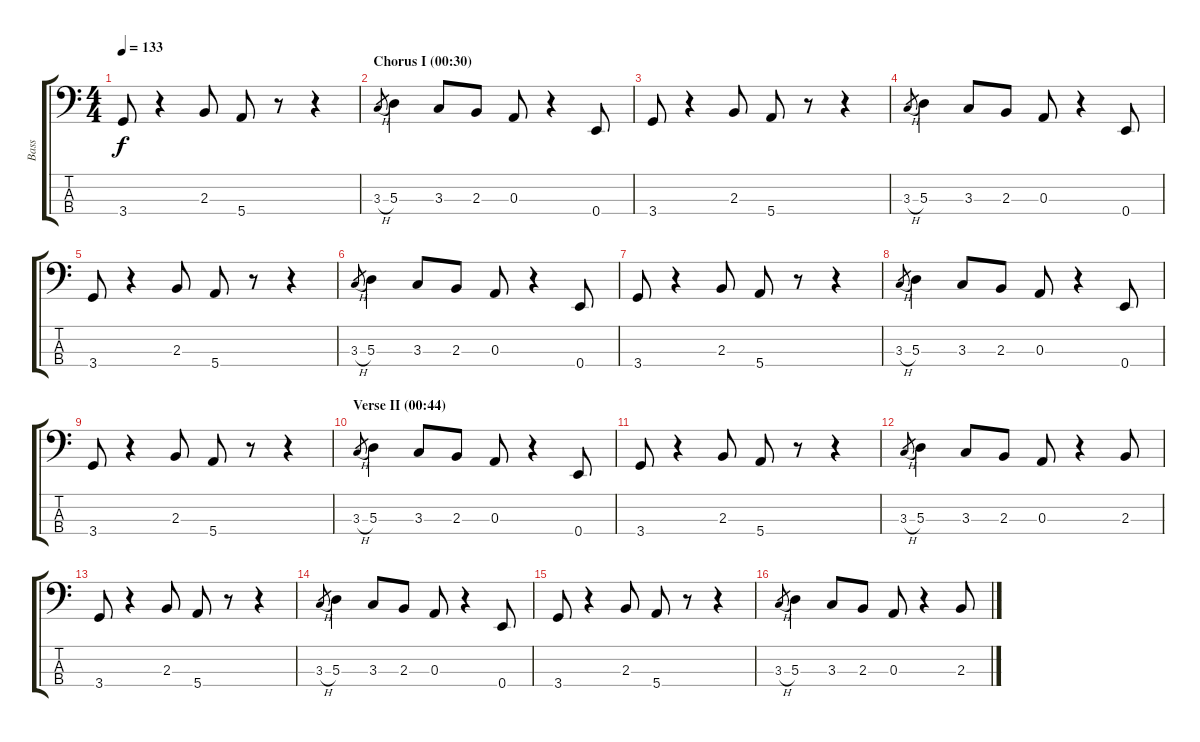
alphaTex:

\track ("Bass" "Bass") {instrument electricbassfinger}
\staff {score tabs}
\tuning (G2 D2 A1 E1) {hide}
\ts (4 4)
\tempo 133
\clef f4
\ks c
3.4.8{dy f} r.4 2.3.8 5.4.8 r.8 r.4 |
\section ("" "Chorus I (00:30)")
3.3{h}.8{gr} 5.3.4 3.3.8 2.3.8 0.3.8 r.4 0.4.8 |
3.4.8 r.4 2.3.8 5.4.8 r.8 r.4 |
3.3{h}.8{gr} 5.3.4 3.3.8 2.3.8 0.3.8 r.4 0.4.8 |
3.4.8 r.4 2.3.8 5.4.8 r.8 r.4 |
3.3{h}.8{gr} 5.3.4 3.3.8 2.3.8 0.3.8 r.4 0.4.8 |
3.4.8 r.4 2.3.8 5.4.8 r.8 r.4 |
3.3{h}.8{gr} 5.3.4 3.3.8 2.3.8 0.3.8 r.4 0.4.8 |
3.4.8 r.4 2.3.8 5.4.8 r.8 r.4 |
\section ("" "Verse II (00:44)")
3.3{h}.8{gr} 5.3.4 3.3.8 2.3.8 0.3.8 r.4 0.4.8 |
3.4.8 r.4 2.3.8 5.4.8 r.8 r.4 |
3.3{h}.8{gr} 5.3.4 3.3.8 2.3.8 0.3.8 r.4 2.3.8 |
3.4.8 r.4 2.3.8 5.4.8 r.8 r.4 |
3.3{h}.8{gr} 5.3.4 3.3.8 2.3.8 0.3.8 r.4 0.4.8 |
3.4.8 r.4 2.3.8 5.4.8 r.8 r.4 |
3.3{h}.8{gr} 5.3.4 3.3.8 2.3.8 0.3.8 r.4 2.3.8
